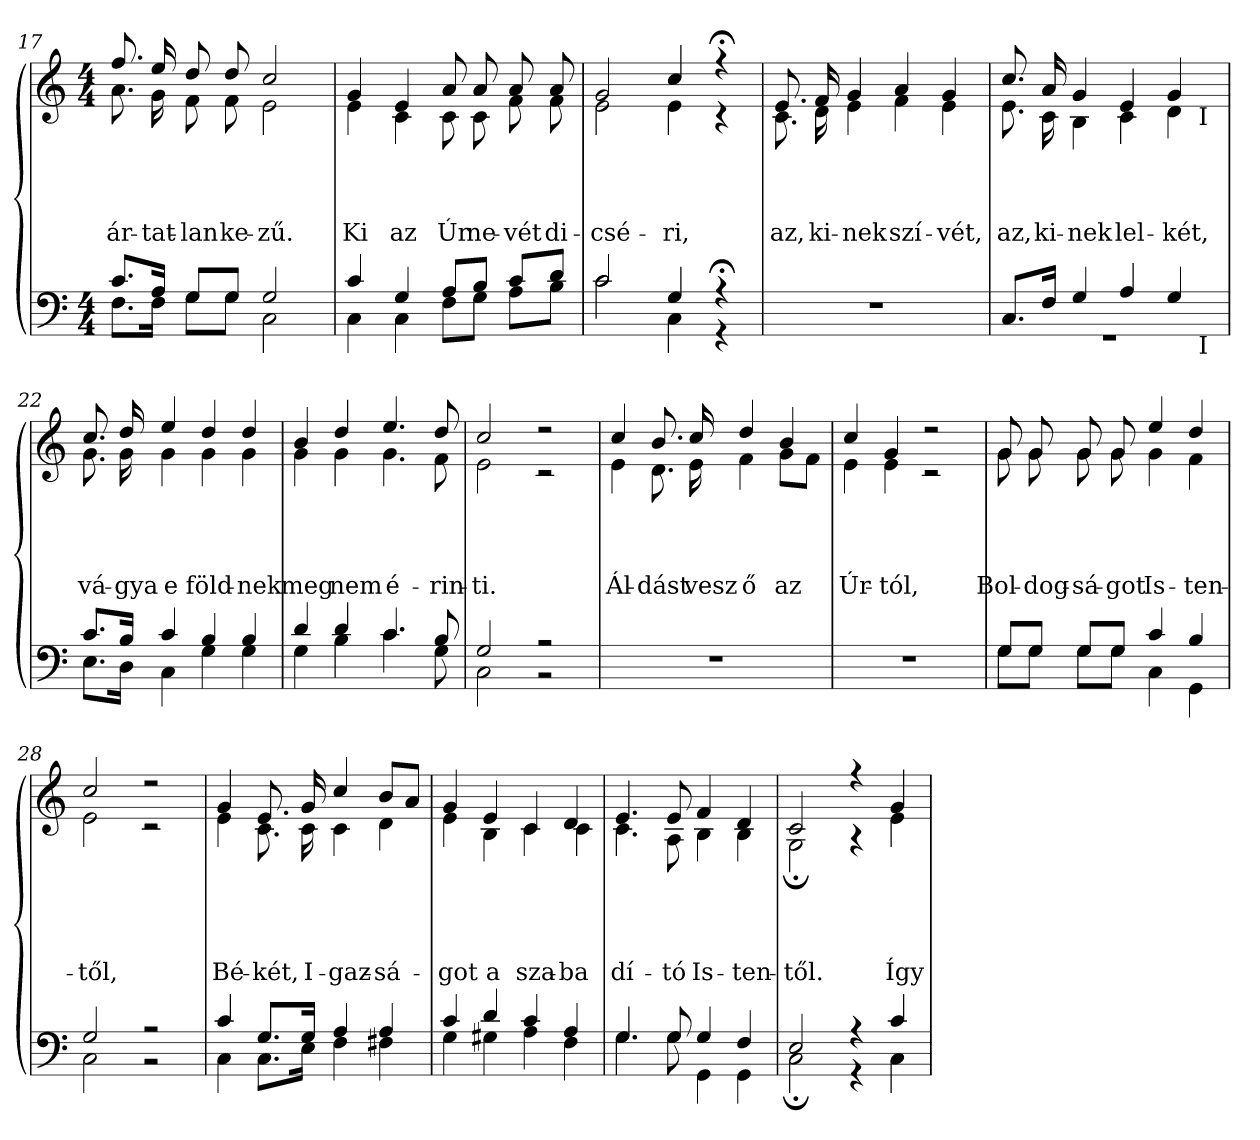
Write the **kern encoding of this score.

**kern	**kern	**text	**text	**text	**text
*part2	*part1	*part1	*part1	*part1	*part1
*staff2	*staff1	*staff1	*staff1	*staff1	*staff1
*clefF4	*clefG2	*	*	*	*
*k[]	*k[]	*	*	*	*
*C:	*C:	*	*	*	*
*M4/4	*M4/4	*	*	*	*
=17	=17	=17	=17	=17	=17
*^	*	*	*	*	*
!	!	!	!	!	!	!LO:LY:b
*	*	*^	*	*	*	*
8.c/L	8.F\L	8.ff/	8.a\	.	.	.	ár-
!	!	!	!	!	!	!	!LO:LY:b
16A/Jk	16F\Jk	16ee/	16g\	.	.	.	-tat-
!	!	!	!	!	!	!	!LO:LY:b
8G/L	8G\L	8dd/	8f\	.	.	.	-lan
!	!	!	!	!	!	!	!LO:LY:b
8G/J	8G\J	8dd/	8f\	.	.	.	ke-
!	!	!	!	!	!	!	!LO:LY:b
2G/	2C\	2cc/	2e\	.	.	.	-zű.
!!LO:LB:g=z	!!
=18	=18	=18	=18	=18	=18	=18	=18
!	!	!	!	!	!	!	!LO:LY:b
4c/	4C\	4g/	4e\	.	.	.	Ki
!	!	!	!	!	!	!	!LO:LY:b
4G/	4C\	4e/	4c\	.	.	.	az
!	!	!	!	!	!	!	!LO:LY:b
8A/L	8F\L	8a/	8c\	.	.	.	Úr
!	!	!	!	!	!	!	!LO:LY:b
8B/J	8G\J	8a/	8c\	.	.	.	ne-
!	!	!	!	!	!	!	!LO:LY:b
8c/L	8A\L	8a/	8f\	.	.	.	-vét
!	!	!	!	!	!	!	!LO:LY:b
8d/J	8B\J	8a/	8f\	.	.	.	di-
=19	=19	=19	=19	=19	=19	=19	=19
!	!	!	!	!	!	!	!LO:LY:b
2c/	2c\	2g/	2e\	.	.	.	-csé-
!	!	!	!	!	!	!	!LO:LY:b
4G/	4C\	4cc/	4e\	.	.	.	-ri,
4r;	4r	4r;	4r	.	.	.	.
*v	*v	*	*	*	*	*	*
=20	=20	=20	=20	=20	=20	=20
*^	*	*	*	*	*	*
!	!	!	!	!	!	!	!LO:LY:b
*v	*v	*	*	*	*	*	*
1r	8.e/	8.c\	.	.	.	az,
!	!	!	!	!	!	!LO:LY:b
.	16f/	16d\	.	.	.	ki-
!	!	!	!	!	!	!LO:LY:b
.	4g/	4e\	.	.	.	-nek
!	!	!	!	!	!	!LO:LY:b
.	4a/	4f\	.	.	.	szí-
!	!	!	!	!	!	!LO:LY:b
.	4g/	4e\	.	.	.	-vét,
*	*v	*v	*	*	*	*
=21	=21	=21	=21	=21	=21
*^	*	*	*	*	*
*	*	*^	*	*	*	*
!	!	!	!	!	!	!	!LO:LY:b
*	*^	*	*^	*	*	*	*
8.C/L	1rGG	2..ryy	8.cc/	8.e\	2..ryy	.	.	.	az,
!	!	!	!	!	!	!	!	!	!LO:LY:b
16F/Jk	.	.	16a/	16c\	.	.	.	.	ki-
!	!	!	!	!	!	!	!	!	!LO:LY:b
4G/	.	.	4g/	4B\	.	.	.	.	-nek
!	!	!	!	!	!	!	!	!	!LO:LY:b
4A/	.	.	4e/	4c\	.	.	.	.	lel-
!	!	!	!	!	!	!	!	!	!LO:LY:b
4G/	.	.	4g/	4d\	.	.	.	.	-két,
!	!	!	!	!	!LO:TX:b:t=I	!	!	!	!
!	!	!LO:TX:b:t=I	!	!	!	!	!	!	!
.	.	8ryy	.	.	8ryy	.	.	.	.
*	*v	*v	*	*	*	*	*	*	*
*	*	*v	*v	*v	*	*	*	*
!!LO:PB:g=z
=22	=22	=22	=22	=22	=22	=22
*	*^	*^	*	*	*	*
*	*	*	*	*^	*	*	*	*
!	!	!	!	!	!	!	!	!	!LO:LY:b
*	*v	*v	*	*	*	*	*	*	*
*	*	*	*v	*v	*	*	*	*
8.c/L	8.E\L	8.cc/	8.g\	.	.	.	vá-
!	!	!	!	!	!	!	!LO:LY:b
16B/Jk	16D\Jk	16dd/	16g\	.	.	.	-gya
!	!	!	!	!	!	!	!LO:LY:b
4c/	4C\	4ee/	4g\	.	.	.	e
!	!	!	!	!	!	!	!LO:LY:b
4B/	4G\	4dd/	4g\	.	.	.	föld-
!	!	!	!	!	!	!	!LO:LY:b
4B/	4G\	4dd/	4g\	.	.	.	-nek
=23	=23	=23	=23	=23	=23	=23	=23
!	!	!	!	!	!	!	!LO:LY:b
4d/	4G\	4b/	4g\	.	.	.	meg
!	!	!	!	!	!	!	!LO:LY:b
4d/	4B\	4dd/	4g\	.	.	.	nem
!	!	!	!	!	!	!	!LO:LY:b
4.c/	4.c\	4.ee/	4.g\	.	.	.	é-
!	!	!	!	!	!	!	!LO:LY:b
8B/	8G\	8dd/	8f\	.	.	.	-rin-
=24	=24	=24	=24	=24	=24	=24	=24
!	!	!	!	!	!	!	!LO:LY:b
2G/	2C\	2cc/	2e\	.	.	.	-ti.
2r	2r	2r	2r	.	.	.	.
*v	*v	*	*	*	*	*	*
=25	=25	=25	=25	=25	=25	=25
*^	*	*	*	*	*	*
!	!	!	!	!	!	!	!LO:LY:b
*v	*v	*	*	*	*	*	*
1r	4cc/	4e\	.	.	.	Ál-
!	!	!	!	!	!	!LO:LY:b
.	8.b/	8.d\	.	.	.	-dást
!	!	!	!	!	!	!LO:LY:b
.	16cc/	16e\	.	.	.	vesz
!	!	!	!	!	!	!LO:LY:b
.	4dd/	4f\	.	.	.	ő
!	!	!	!	!	!	!LO:LY:b
.	4b/	8g\L	.	.	.	az
.	.	8f\J	.	.	.	.
=26	=26	=26	=26	=26	=26	=26
!	!	!	!	!	!	!LO:LY:b
1r	4cc/	4e\	.	.	.	Úr-
!	!	!	!	!	!	!LO:LY:b
.	4g/	4e\	.	.	.	-tól,
.	2r	2r	.	.	.	.
!!LO:LB:g=z	!!
=27	=27	=27	=27	=27	=27	=27
*^	*	*	*	*	*	*
!	!	!	!	!	!	!	!LO:LY:b
8G/L	8G\L	8g/	8g\	.	.	.	Bol-
!	!	!	!	!	!	!	!LO:LY:b
8G/J	8G\J	8g/	8g\	.	.	.	-dog-
!	!	!	!	!	!	!	!LO:LY:b
8G/L	8G\L	8g/	8g\	.	.	.	-sá-
!	!	!	!	!	!	!	!LO:LY:b
8G/J	8G\J	8g/	8g\	.	.	.	-got
!	!	!	!	!	!	!	!LO:LY:b
4c/	4C\	4ee/	4g\	.	.	.	Is-
!	!	!	!	!	!	!	!LO:LY:b
4B/	4GG\	4dd/	4f\	.	.	.	-ten-
=28	=28	=28	=28	=28	=28	=28	=28
!	!	!	!	!	!	!	!LO:LY:b
2G/	2C\	2cc/	2e\	.	.	.	-től,
2r	2r	2r	2r	.	.	.	.
=29	=29	=29	=29	=29	=29	=29	=29
!	!	!	!	!	!	!	!LO:LY:b
4c/	4C\	4g/	4e\	.	.	.	Bé-
!	!	!	!	!	!	!	!LO:LY:b
8.G/L	8.C\L	8.e/	8.c\	.	.	.	-két,
!	!	!	!	!	!	!	!LO:LY:b
16G/Jk	16E\Jk	16g/	16c\	.	.	.	I-
!	!	!	!	!	!	!	!LO:LY:b
4A/	4F\	4cc/	4c\	.	.	.	-gaz-
!	!	!	!	!	!	!	!LO:LY:b
4A/	4F#X\	8b/L	4d\	.	.	.	-sá-
.	.	8a/J	.	.	.	.	.
=30	=30	=30	=30	=30	=30	=30	=30
!	!	!	!	!	!	!	!LO:LY:b
4c/	4G\	4g/	4e\	.	.	.	-got
!	!	!	!	!	!	!	!LO:LY:b
4d/	4G#X\	4e/	4B\	.	.	.	a
!	!	!	!	!	!	!	!LO:LY:b
4c/	4A\	4c/	4c\	.	.	.	sza-
!	!	!	!	!	!	!	!LO:LY:b
4A/	4F\	4d/	4c\	.	.	.	-ba­
!!LO:LB:g=z	!!
=31	=31	=31	=31	=31	=31	=31	=31
!	!	!	!	!	!	!	!LO:LY:b
4.G/	4.G\	4.e/	4.c\	.	.	.	dí-
!	!	!	!	!	!	!	!LO:LY:b
8G/	8G\	8e/	8A\	.	.	.	-tó
!	!	!	!	!	!	!	!LO:LY:b
4G/	4GG\	4f/	4B\	.	.	.	Is-
!	!	!	!	!	!	!	!LO:LY:b
4F/	4GG\	4d/	4B\	.	.	.	-ten-
=32	=32	=32	=32	=32	=32	=32	=32
!	!	!	!	!	!	!	!LO:LY:b
2E/	2C;<\	2c/	2G;<\	.	.	.	-től.
4r	4r	4r	4r	.	.	.	.
!	!	!	!	!	!	!	!LO:LY:b
4c/	4C\	4g/	4e\	.	.	.	Így
*v	*v	*	*	*	*	*	*
*	*v	*v	*	*	*	*
=	=	=	=	=	=
*-	*-	*-	*-	*-	*-
